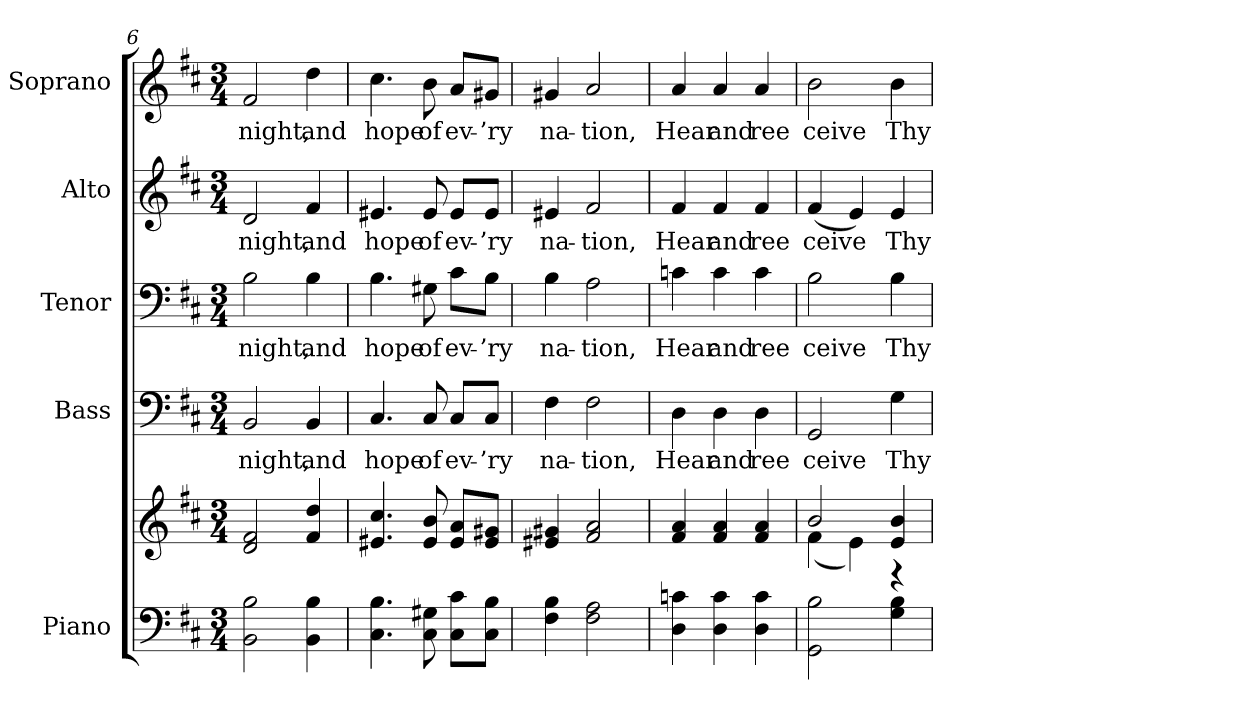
**kern	**kern	**kern	**text	**kern	**text	**kern	**text	**kern	**text
*part5	*part5	*part4	*part4	*part3	*part3	*part2	*part2	*part1	*part1
*staff6	*staff5	*staff4	*staff4	*staff3	*staff3	*staff2	*staff2	*staff1	*staff1
*I"Piano	*	*I"Bass	*	*I"Tenor	*	*I"Alto	*	*I"Soprano	*
*I'Pno.	*	*I'B.	*	*I'T.	*	*I'A.	*	*I'S.	*
*clefF4	*clefG2	*clefF4	*	*clefF4	*	*clefG2	*	*clefG2	*
*k[f#c#]	*k[f#c#]	*k[f#c#]	*	*k[f#c#]	*	*k[f#c#]	*	*k[f#c#]	*
*D:	*D:	*D:	*	*D:	*	*D:	*	*D:	*
*M3/4	*M3/4	*M3/4	*	*M3/4	*	*M3/4	*	*M3/4	*
=6	=6	=6	=6	=6	=6	=6	=6	=6	=6
!	!	!	!LO:LY:b:color=#000000	!	!	!	!	!	!
!	!	!	!	!	!LO:LY:b:color=#000000	!	!	!	!
!	!	!	!	!	!	!	!LO:LY:b:color=#000000	!	!
!	!	!	!	!	!	!	!	!	!LO:LY:b:color=#000000
2BBi\ 2Bi	2di/ 2f#i	2BBi/	night,	2Bi\	night,	2di/	night,	2f#i/	night,
!	!	!	!LO:LY:b:color=#000000	!	!	!	!	!	!
!	!	!	!	!	!LO:LY:b:color=#000000	!	!	!	!
!	!	!	!	!	!	!	!LO:LY:b:color=#000000	!	!
!	!	!	!	!	!	!	!	!	!LO:LY:b:color=#000000
4BBi\ 4Bi	4f#i/ 4ddi	4BBi/	and	4Bi\	and	4f#i/	and	4ddi\	and
!!LO:PB:g=z
=7	=7	=7	=7	=7	=7	=7	=7	=7	=7
!	!	!	!LO:LY:b:color=#000000	!	!	!	!	!	!
!	!	!	!	!	!LO:LY:b:color=#000000	!	!	!	!
!	!	!	!	!	!	!	!LO:LY:b:color=#000000	!	!
!	!	!	!	!	!	!	!	!	!LO:LY:b:color=#000000
4.C#i\ 4.Bi	4.e#Xi/ 4.cc#i	4.C#i/	hope	4.Bi\	hope	4.e#Xi/	hope	4.cc#i\	hope
!	!	!	!LO:LY:b:color=#000000	!	!	!	!	!	!
!	!	!	!	!	!LO:LY:b:color=#000000	!	!	!	!
!	!	!	!	!	!	!	!LO:LY:b:color=#000000	!	!
!	!	!	!	!	!	!	!	!	!LO:LY:b:color=#000000
8C#i\ 8G#Xi	8e#i/ 8bi	8C#i/	of	8G#Xi\	of	8e#i/	of	8bi\	of
!	!	!	!LO:LY:b:color=#000000	!	!	!	!	!	!
!	!	!	!	!	!LO:LY:b:color=#000000	!	!	!	!
!	!	!	!	!	!	!	!LO:LY:b:color=#000000	!	!
!	!	!	!	!	!	!	!	!	!LO:LY:b:color=#000000
8C#i\ 8c#i\L	8e#i/ 8ai/L	8C#i/L	ev-	8c#i\L	ev-	8e#i/L	ev-	8ai/L	ev-
!	!	!	!LO:LY:b:color=#000000	!	!	!	!	!	!
!	!	!	!	!	!LO:LY:b:color=#000000	!	!	!	!
!	!	!	!	!	!	!	!LO:LY:b:color=#000000	!	!
!	!	!	!	!	!	!	!	!	!LO:LY:b:color=#000000
8C#i\ 8Bi\J	8e#i/ 8g#Xi/J	8C#i/J	-’ry	8Bi\J	-’ry	8e#i/J	-’ry	8g#Xi/J	-’ry
=8	=8	=8	=8	=8	=8	=8	=8	=8	=8
!	!	!	!LO:LY:b:color=#000000	!	!	!	!	!	!
!	!	!	!	!	!LO:LY:b:color=#000000	!	!	!	!
!	!	!	!	!	!	!	!LO:LY:b:color=#000000	!	!
!	!	!	!	!	!	!	!	!	!LO:LY:b:color=#000000
4F#i\ 4Bi	4e#Xi/ 4g#Xi	4F#i\	na-	4Bi\	na-	4e#Xi/	na-	4g#Xi/	na-
!	!	!	!LO:LY:b:color=#000000	!	!	!	!	!	!
!	!	!	!	!	!LO:LY:b:color=#000000	!	!	!	!
!	!	!	!	!	!	!	!LO:LY:b:color=#000000	!	!
!	!	!	!	!	!	!	!	!	!LO:LY:b:color=#000000
2F#i\ 2Ai	2f#i/ 2ai	2F#i\	-tion,	2Ai\	-tion,	2f#i/	-tion,	2ai/	-tion,
=9	=9	=9	=9	=9	=9	=9	=9	=9	=9
!	!	!	!LO:LY:b:color=#000000	!	!	!	!	!	!
!	!	!	!	!	!LO:LY:b:color=#000000	!	!	!	!
!	!	!	!	!	!	!	!LO:LY:b:color=#000000	!	!
!	!	!	!	!	!	!	!	!	!LO:LY:b:color=#000000
4Di\ 4cni	4f#i/ 4ai	4Di\	Hear	4cni\	Hear	4f#i/	Hear	4ai/	Hear
!	!	!	!LO:LY:b:color=#000000	!	!	!	!	!	!
!	!	!	!	!	!LO:LY:b:color=#000000	!	!	!	!
!	!	!	!	!	!	!	!LO:LY:b:color=#000000	!	!
!	!	!	!	!	!	!	!	!	!LO:LY:b:color=#000000
4Di\ 4ci	4f#i/ 4ai	4Di\	and	4ci\	and	4f#i/	and	4ai/	and
!	!	!	!LO:LY:b:color=#000000	!	!	!	!	!	!
!	!	!	!	!	!LO:LY:b:color=#000000	!	!	!	!
!	!	!	!	!	!	!	!LO:LY:b:color=#000000	!	!
!	!	!	!	!	!	!	!	!	!LO:LY:b:color=#000000
4Di\ 4ci	4f#i/ 4ai	4Di\	ree	4ci\	ree	4f#i/	ree	4ai/	ree
!!LO:PB:g=z
=10	=10	=10	=10	=10	=10	=10	=10	=10	=10
*	*^	*	*	*	*	*	*	*	*
!	!	!	!	!LO:LY:b:color=#000000	!	!	!	!	!	!
!	!	!	!	!	!	!LO:LY:b:color=#000000	!	!	!	!
!	!	!	!	!	!	!	!	!LO:LY:b:color=#000000	!	!
!	!	!	!	!	!	!	!	!	!	!LO:LY:b:color=#000000
2GGi\ 2Bi	2bi/	(4f#i\	2GGi/	ceive	2Bi\	ceive	(4f#i/	ceive	2bi\	ceive
.	.	4ei\)	.	.	.	.	4ei/)	.	.	.
!	!	!	!	!LO:LY:b:color=#000000	!	!	!	!	!	!
!	!	!	!	!	!	!LO:LY:b:color=#000000	!	!	!	!
!	!	!	!	!	!	!	!	!LO:LY:b:color=#000000	!	!
!	!	!	!	!	!	!	!	!	!	!LO:LY:b:color=#000000
4Gi\ 4Bi	4ei/ 4bi	4r	4Gi\	Thy	4Bi\	Thy	4ei/	Thy	4bi\	Thy
*	*v	*v	*	*	*	*	*	*	*	*
=	=	=	=	=	=	=	=	=	=
*-	*-	*-	*-	*-	*-	*-	*-	*-	*-
